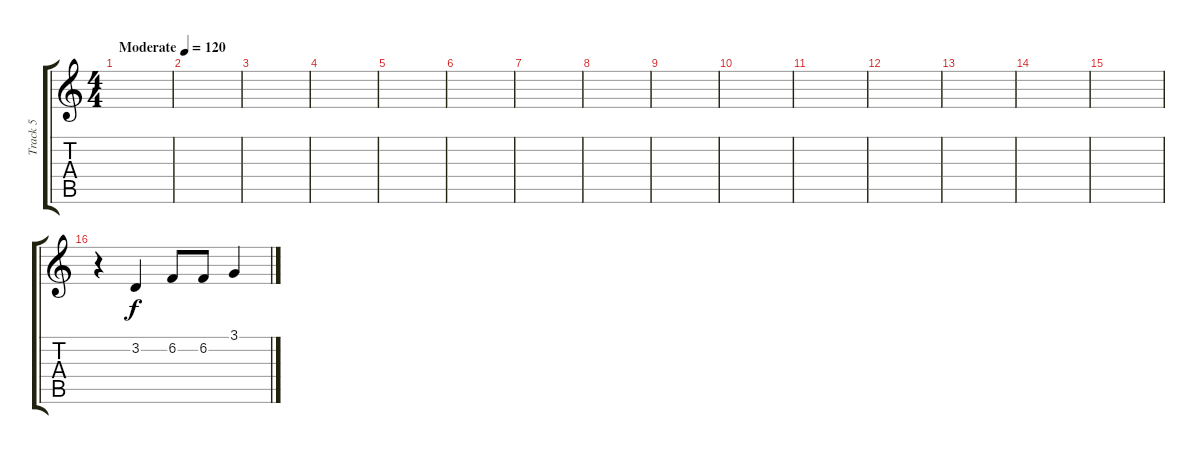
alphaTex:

\track ("Track 5" "Track 5") {instrument sitar}
\staff {score tabs}
\tuning (E4 B3 G3 D3 A2 E2) {hide}
\ts (4 4)
\tempo (120 "Moderate")
\clef g2
\ks c
|
|
|
|
|
|
|
|
|
|
|
|
|
|
|
r.4 3.2.4 6.2.8 6.2.8 3.1.4
